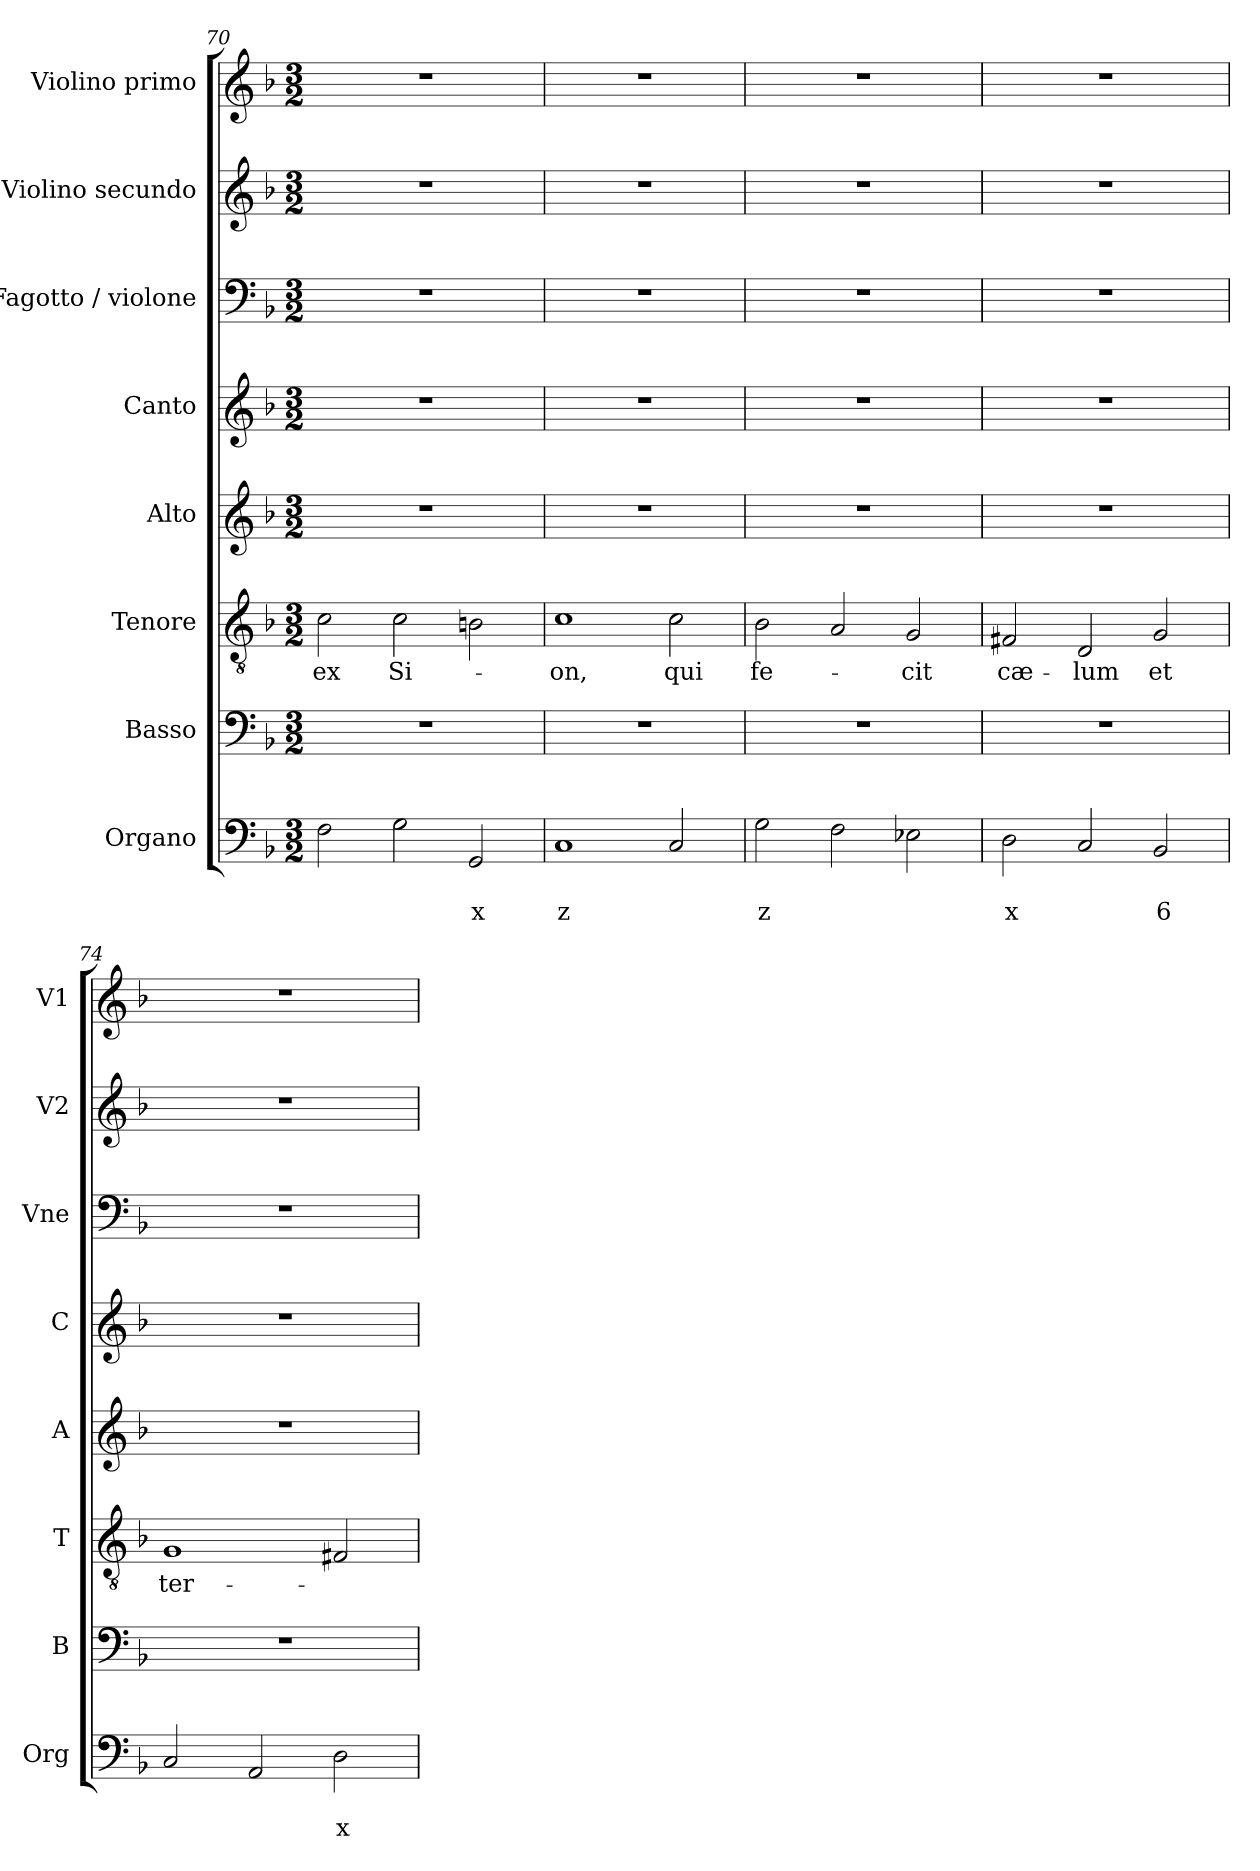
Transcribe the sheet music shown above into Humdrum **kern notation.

**kern	**text	**text	**kern	**kern	**text	**kern	**kern	**kern	**kern	**kern
*part8	*part8	*part8	*part7	*part6	*part6	*part5	*part4	*part3	*part2	*part1
*staff8	*staff8	*staff8	*staff7	*staff6	*staff6	*staff5	*staff4	*staff3	*staff2	*staff1
*I"Organo	*	*	*I"Basso	*I"Tenore	*	*I"Alto	*I"Canto	*I"Fagotto / violone	*I"Violino secundo	*I"Violino primo
*I'Org	*	*	*I'B	*I'T	*	*I'A	*I'C	*I'Vne	*I'V2	*I'V1
*clefF4	*	*	*clefF4	*clefGv2	*	*clefG2	*clefG2	*clefF4	*clefG2	*clefG2
*k[b-]	*	*	*k[b-]	*k[b-]	*	*k[b-]	*k[b-]	*k[b-]	*k[b-]	*k[b-]
*F:	*	*	*F:	*F:	*	*F:	*F:	*F:	*F:	*F:
*M3/2	*	*	*M3/2	*M3/2	*	*M3/2	*M3/2	*M3/2	*M3/2	*M3/2
=70	=70	=70	=70	=70	=70	=70	=70	=70	=70	=70
!	!	!	!	!	!LO:LY:b	!	!	!	!	!
2F\	.	.	1.r	2c\	ex	1.r	1.r	1.r	1.r	1.r
!	!	!	!	!	!LO:LY:b	!	!	!	!	!
2G\	.	.	.	2c\	Si-	.	.	.	.	.
!	!	!LO:LY:b	!	!	!	!	!	!	!	!
2GG/	.	x	.	2Bn\	.	.	.	.	.	.
!!LO:LB:g=z
=71	=71	=71	=71	=71	=71	=71	=71	=71	=71	=71
!	!	!LO:LY:b	!	!	!LO:LY:b	!	!	!	!	!
1C	.	z	1.r	1c	-on,	1.r	1.r	1.r	1.r	1.r
!	!	!	!	!	!LO:LY:b	!	!	!	!	!
2C/	.	.	.	2c\	qui	.	.	.	.	.
=72	=72	=72	=72	=72	=72	=72	=72	=72	=72	=72
!	!	!LO:LY:b	!	!	!LO:LY:b	!	!	!	!	!
2G\	.	z	1.r	2B-\	fe-	1.r	1.r	1.r	1.r	1.r
2F\	.	.	.	2A/	.	.	.	.	.	.
!	!	!	!	!	!LO:LY:b	!	!	!	!	!
2E-X\	.	.	.	2G/	-cit	.	.	.	.	.
=73	=73	=73	=73	=73	=73	=73	=73	=73	=73	=73
!	!	!LO:LY:b	!	!	!LO:LY:b	!	!	!	!	!
2D\	.	x	1.r	2F#X/	cæ-	1.r	1.r	1.r	1.r	1.r
!	!	!	!	!	!LO:LY:b	!	!	!	!	!
2C/	.	.	.	2D/	-lum	.	.	.	.	.
!	!	!LO:LY:b	!	!	!LO:LY:b	!	!	!	!	!
2BB-/	.	6	.	2G/	et	.	.	.	.	.
=74	=74	=74	=74	=74	=74	=74	=74	=74	=74	=74
!	!	!	!	!	!LO:LY:b	!	!	!	!	!
2C/	.	.	1.r	1G	ter-	1.r	1.r	1.r	1.r	1.r
2AA/	.	.	.	.	.	.	.	.	.	.
!	!	!LO:LY:b	!	!	!	!	!	!	!	!
2D\	.	x	.	2F#X/	.	.	.	.	.	.
=	=	=	=	=	=	=	=	=	=	=
*-	*-	*-	*-	*-	*-	*-	*-	*-	*-	*-
